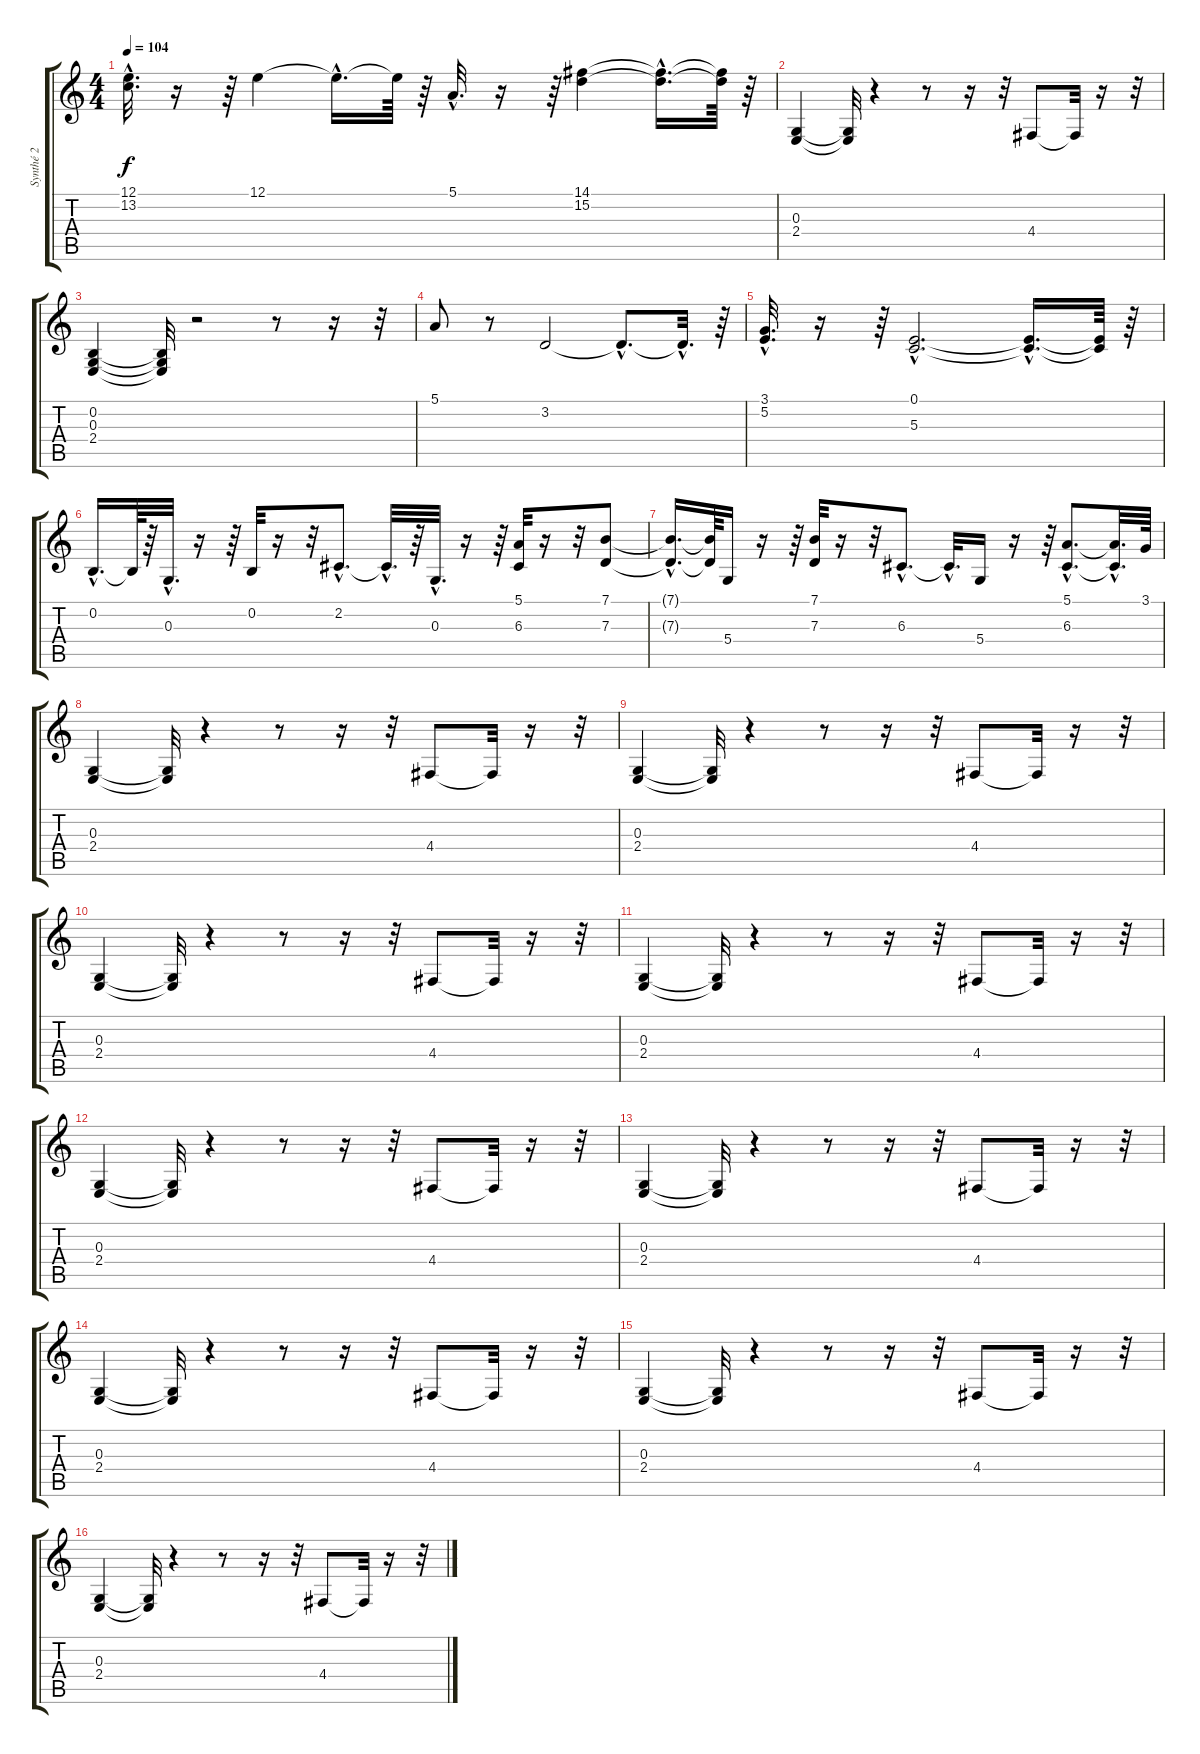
\track ("Synthé 2" "Synthé 2") {instrument fx8scifi}
\staff {score tabs}
\tuning (E4 B3 G3 D3 A2 E2) {hide}
\ts (4 4)
\tempo 104
\clef g2
\ks c
(12.1{hac} 13.2{hac}).32{d dy f} r.16 r.64 12.1.4 12.1{hac t}.16{d} 12.1{t}.64 r.64 5.1{hac}.32{d} r.16 r.64 (14.1 15.2).4 (14.1{hac t} 15.2{hac t}).16{d} (14.1{t} 15.2{t}).64 r.64 |
(0.3 2.4).4 (0.3{t} 2.4{t}).32 r.4 r.8 r.16 r.32 4.4.8 4.4{t}.32 r.16 r.32 |
(0.2 0.3 2.4).4 (0.2{t} 0.3{t} 2.4{t}).32 r.2 r.8 r.16 r.32 |
5.1.8 r.8 3.2.2 3.2{hac t}.8{d} 3.2{hac t}.32{d} r.64 |
(3.1{hac} 5.2{hac}).32{d} r.16 r.64 (0.1{hac} 5.3{hac}).2{d} (0.1{hac t} 5.3{hac t}).16{d} (0.1{t} 5.3{t}).64 r.64 |
0.2{hac}.16{d} 0.2{t}.64 r.64 0.3{hac}.32{d} r.16 r.64 0.2.32 r.16 r.32 2.2{hac}.8{d} 2.2{hac t}.32{d} r.64 0.3{hac}.32{d} r.16 r.64 (5.1 6.3).32 r.16 r.32 (7.1 7.3).8 |
(7.1{hac t} 7.3{hac t}).16{d} (7.1{t} 7.3{t}).64 5.4.16 r.16 r.64 (7.1 7.3).32 r.16 r.32 6.3{hac}.8{d} 6.3{hac t}.32{d} 5.4.16 r.16 r.64 (5.1{hac} 6.3{hac}).8{d} (5.1{hac t} 6.3{hac t}).32{d} 3.1.64 |
(0.3 2.4).4 (0.3{t} 2.4{t}).32 r.4 r.8 r.16 r.32 4.4.8 4.4{t}.32 r.16 r.32 |
(0.3 2.4).4 (0.3{t} 2.4{t}).32 r.4 r.8 r.16 r.32 4.4.8 4.4{t}.32 r.16 r.32 |
(0.3 2.4).4 (0.3{t} 2.4{t}).32 r.4 r.8 r.16 r.32 4.4.8 4.4{t}.32 r.16 r.32 |
(0.3 2.4).4 (0.3{t} 2.4{t}).32 r.4 r.8 r.16 r.32 4.4.8 4.4{t}.32 r.16 r.32 |
(0.3 2.4).4 (0.3{t} 2.4{t}).32 r.4 r.8 r.16 r.32 4.4.8 4.4{t}.32 r.16 r.32 |
(0.3 2.4).4 (0.3{t} 2.4{t}).32 r.4 r.8 r.16 r.32 4.4.8 4.4{t}.32 r.16 r.32 |
(0.3 2.4).4 (0.3{t} 2.4{t}).32 r.4 r.8 r.16 r.32 4.4.8 4.4{t}.32 r.16 r.32 |
(0.3 2.4).4 (0.3{t} 2.4{t}).32 r.4 r.8 r.16 r.32 4.4.8 4.4{t}.32 r.16 r.32 |
(0.3 2.4).4 (0.3{t} 2.4{t}).32 r.4 r.8 r.16 r.32 4.4.8 4.4{t}.32 r.16 r.32
